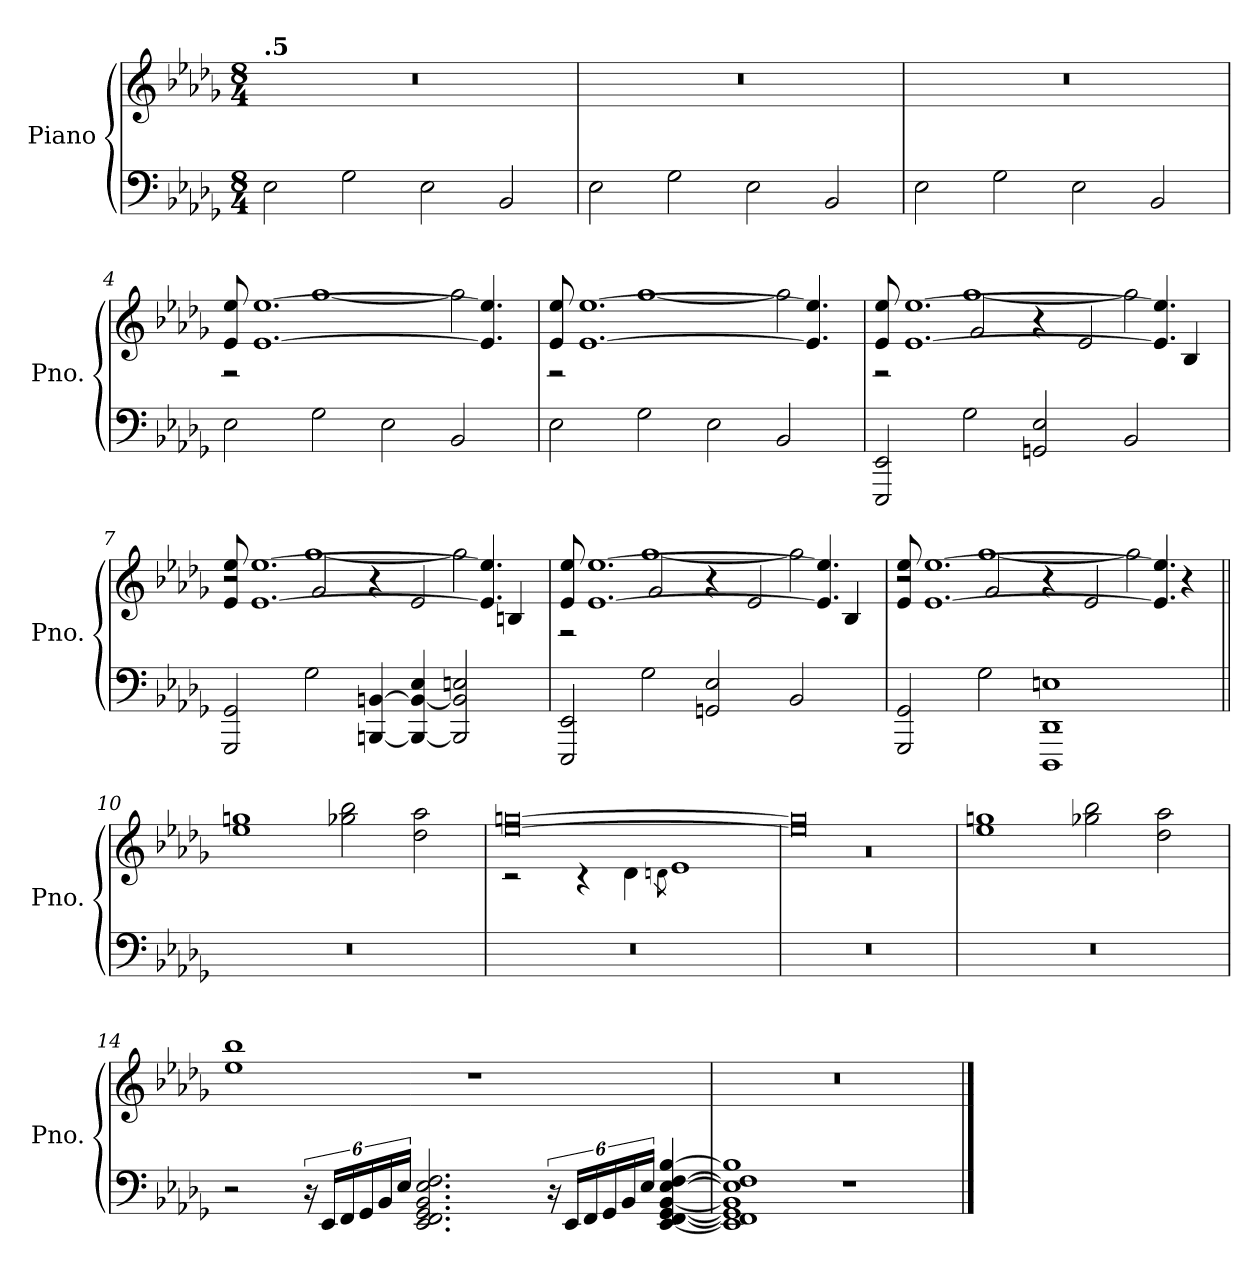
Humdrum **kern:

**kern	**kern
*part1	*part1
*staff2	*staff1
*I"Piano	*
*I'Pno.	*
*clefF4	*clefG2
*k[b-e-a-d-g-]	*k[b-e-a-d-g-]
*M8/4	*M8/4
*MM76	*MM76
=1	=1
!	!LO:TX:a:B:t=.5
2E-\	0r
2G-\	.
2E-\	.
2BB-/	.
=2	=2
2E-\	0r
2G-\	.
2E-\	.
2BB-/	.
=3	=3
2E-\	0r
2G-\	.
2E-\	.
2BB-/	.
=4	=4
*	*^
2E-\	8e-/ 8ee-/	2r
.	[1.e- [1.ee-	.
2G-\	.	[1gg-
2E-\	.	.
2BB-/	.	2gg-\]
.	4.e-/] 4.ee-/]	.
=5	=5	=5
2E-\	8e-/ 8ee-/	2r
.	[1.e- [1.ee-	.
2G-\	.	[1gg-
2E-\	.	.
2BB-/	.	2gg-\]
.	4.e-/] 4.ee-/]	.
!!LO:LB:g=z
=6	=6	=6
*	*	*^
2EEE-/ 2EE-/	8e-/ 8ee-/	2r	2ryy
.	[1.e- [1.ee-	.	.
2G-\	.	[1gg-	2g-/
2GGn/ 2E-/	.	.	4r
.	.	.	2e-/
2BB-/	.	2gg-\]	.
.	4.e-/] 4.ee-/]	.	.
.	.	.	4B-/
=7	=7	=7	=7
2GGG-/ 2GG-/	8e-/ 8ee-/	2r	2r
.	[1.e- [1.ee-	.	.
2G-\	.	[1gg-	2g-/
[4BBBn/ [4BBn/	.	.	4r
4BBB/_ 4BB/_ 4E-/	.	.	2e-/
2BBB/] 2BB/] 2En/	.	2gg-\]	.
.	4.e-/] 4.ee-/]	.	.
.	.	.	4Bn/
=8	=8	=8	=8
2EEE-/ 2EE-/	8e-/ 8ee-/	2r	2ryy
.	[1.e- [1.ee-	.	.
2G-\	.	[1gg-	2g-/
2GGn/ 2E-/	.	.	4r
.	.	.	2e-/
2BB-/	.	2gg-\]	.
.	4.e-/] 4.ee-/]	.	.
.	.	.	4B-/
!!LO:LB:g=z	!!	!!
=9	=9	=9	=9
2GGG-/ 2GG-/	8e-/ 8ee-/	2r	2r
.	[1.e- [1.ee-	.	.
2G-\	.	[1gg-	2g-/
1DDD- 1DD- 1En	.	.	4r
.	.	.	2e-/
.	.	2gg-\]	.
.	4.e-/] 4.ee-/]	.	.
.	.	.	4r
*	*v	*v	*v
=10||	=10||
0r	1ee- 1ggn
.	2gg-X\ 2bb-\
.	2dd-\ 2aa-\
=11	=11
*	*^
0r	[0ee- [0ggn	2r
.	.	4r
.	.	4d-\
.	.	8qdn\
.	.	1e-
=12	=12	=12
0r	0ee-] 0gg]	0r
*	*v	*v
=13	=13
0r	1ee- 1ggn
.	2gg-X\ 2bb-\
.	2dd-\ 2aa-\
!!LO:LB:g=z
=14	=14
*	*8va
2r	1eee- 1bbb-
24r	.
24EE-/LL	.
24FF/	.
24GG-/	.
24BB-/	.
24E-/JJ	.
2.EE-/ 2.FF/ 2.GG-/ 2.BB-/ 2.E-/ 2.F/	.
.	1r
24r	.
24EE-/LL	.
24FF/	.
24GG-/	.
24BB-/	.
24E-/JJ	.
[4EE-/ [4FF/ [4GG-/ [4BB-/ [4E-/ [4F/ [4B-/	.
=15	=15
*	*X8va
1EE-] 1FF] 1GG-] 1BB-] 1E-] 1F] 1B-]	0r
1r	.
==	==
*-	*-
